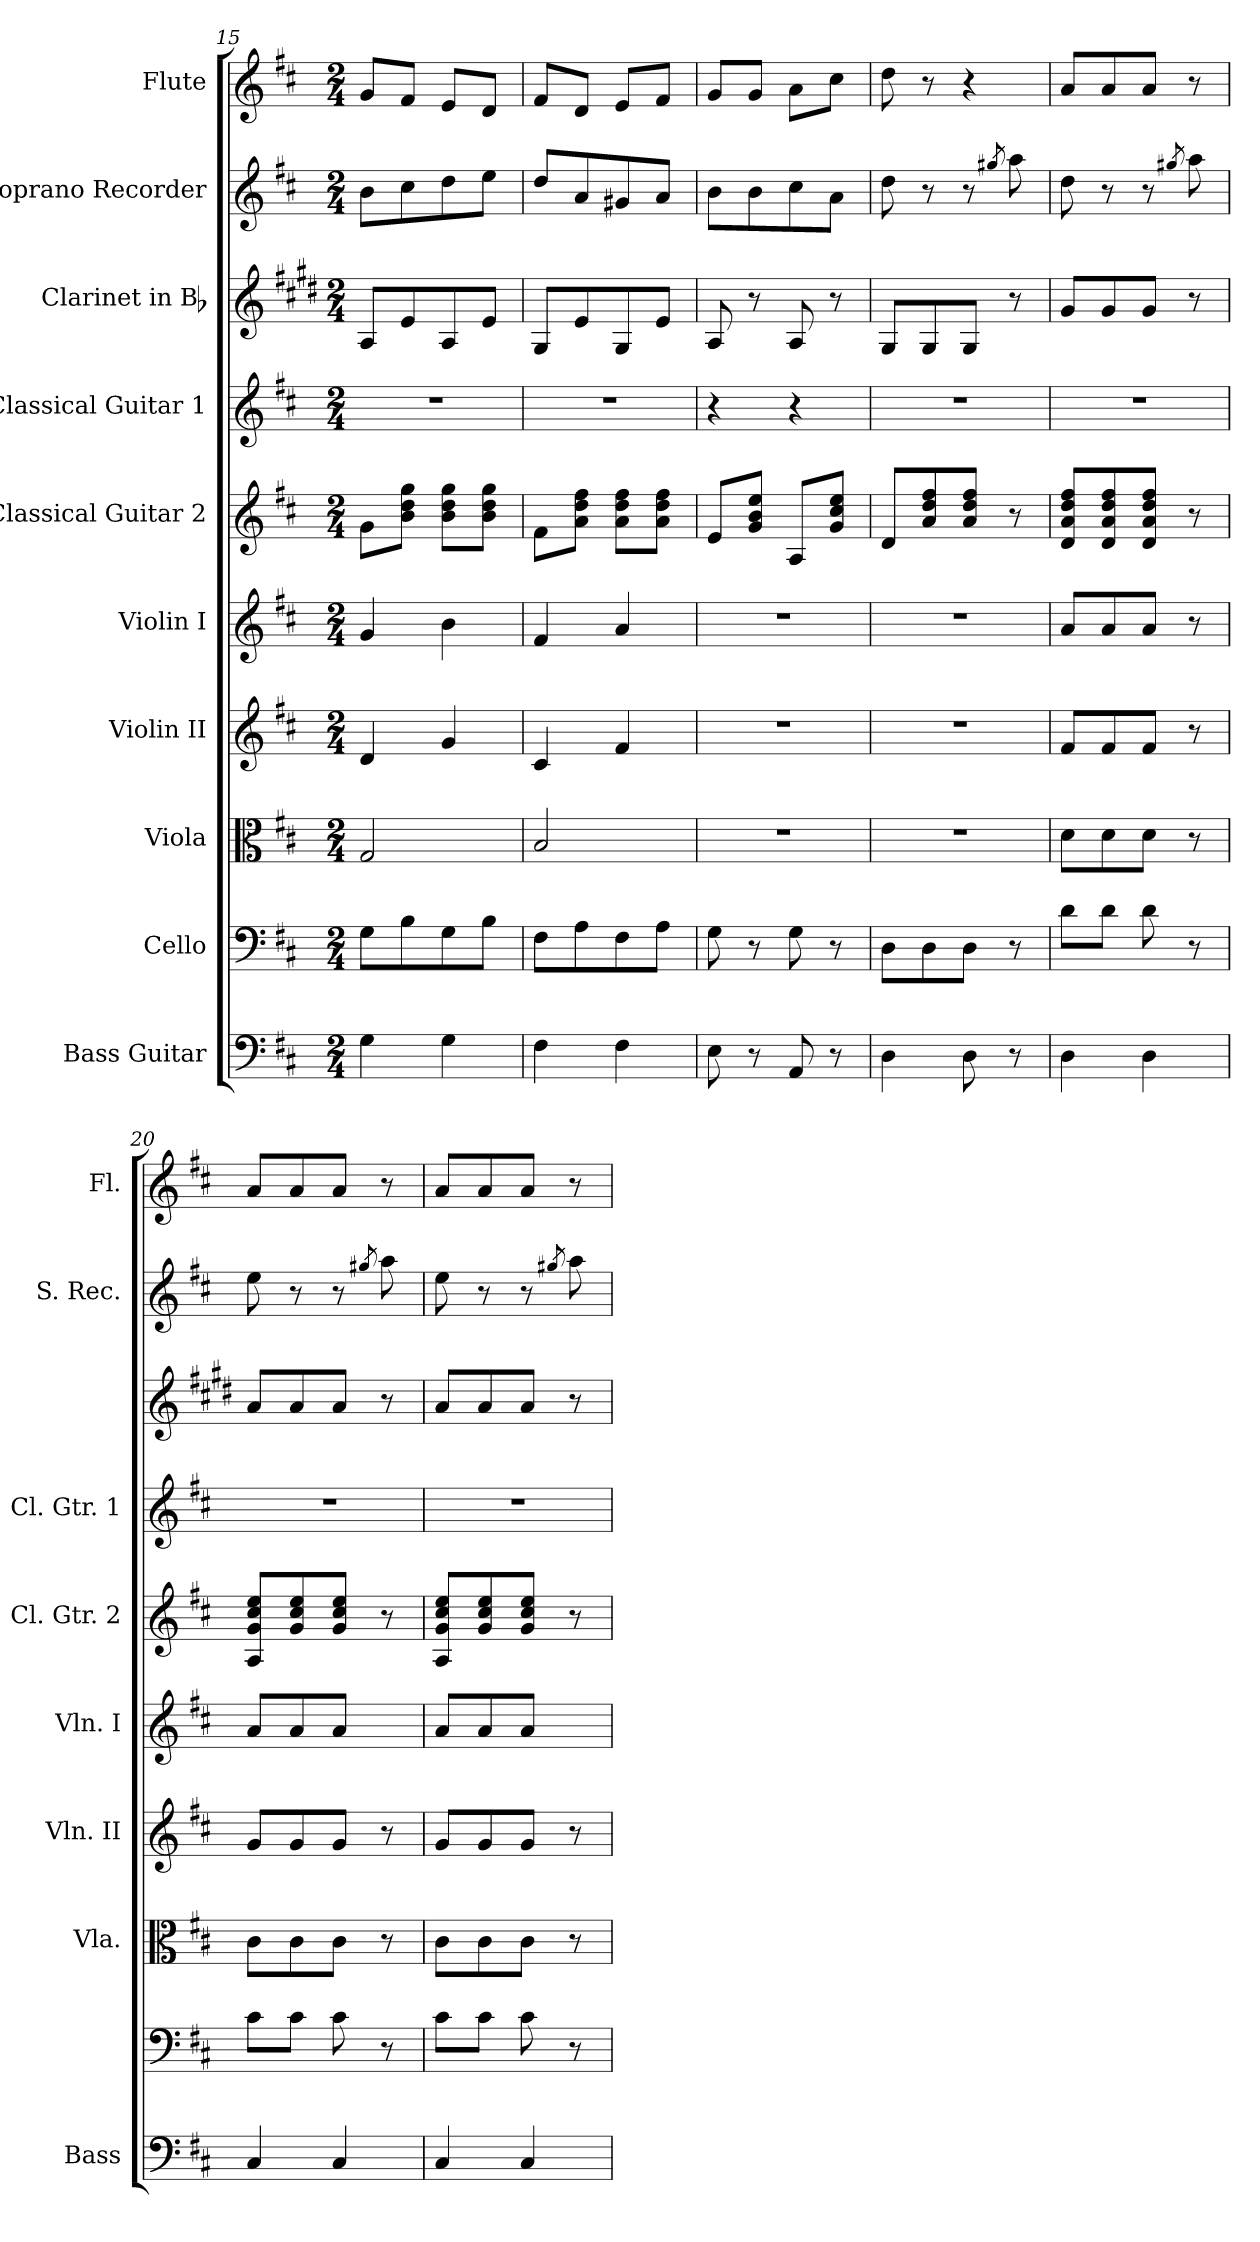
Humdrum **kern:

**kern	**kern	**kern	**kern	**kern	**kern	**kern	**kern	**kern	**kern
*part10	*part9	*part8	*part7	*part6	*part5	*part4	*part3	*part2	*part1
*staff10	*staff9	*staff8	*staff7	*staff6	*staff5	*staff4	*staff3	*staff2	*staff1
*I"Bass Guitar	*I"Cello	*I"Viola	*I"Violin II	*I"Violin I	*I"Classical Guitar 2	*I"Classical Guitar 1	*I"Clarinet in Bb	*I"Soprano Recorder	*I"Flute
*I'Bass	*	*I'Vla.	*I'Vln. II	*I'Vln. I	*I'Cl. Gtr. 2	*I'Cl. Gtr. 1	*	*I'S. Rec.	*I'Fl.
!!LO:PB:g=z
*clefF4	*clefF4	*clefC3	*clefG2	*clefG2	*clefG2	*clefG2	*clefG2	*clefG2	*clefG2
*ITrd7c12	*	*	*	*	*ITrd7c12	*ITrd7c12	*ITrd1c2	*ITrd-7c-12	*
*k[f#c#]	*k[f#c#]	*k[f#c#]	*k[f#c#]	*k[f#c#]	*k[f#c#]	*k[f#c#]	*k[f#c#]	*k[f#c#]	*k[f#c#]
*D:	*D:	*D:	*D:	*D:	*D:	*D:	*D:	*D:	*D:
*M2/4	*M2/4	*M2/4	*M2/4	*M2/4	*M2/4	*M2/4	*M2/4	*M2/4	*M2/4
=15	=15	=15	=15	=15	=15	=15	=15	=15	=15
4GG\	8G\L	2G/	4d/	4g/	8G\L	2r	8G/L	8bb\L	8g/L
.	8B\	.	.	.	8B\ 8d\ 8g\J	.	8d/	8ccc#\	8f#/J
4GG\	8G\	.	4g/	4b\	8B\ 8d\ 8g\L	.	8G/	8ddd\	8e/L
.	8B\J	.	.	.	8B\ 8d\ 8g\J	.	8d/J	8eee\J	8d/J
=16	=16	=16	=16	=16	=16	=16	=16	=16	=16
4FF#\	8F#\L	2B/	4c#/	4f#/	8F#\L	2r	8F#/L	8ddd/L	8f#/L
.	8A\	.	.	.	8A\ 8d\ 8f#\J	.	8d/	8aa/	8d/J
4FF#\	8F#\	.	4f#/	4a/	8A\ 8d\ 8f#\L	.	8F#/	8gg#X/	8e/L
.	8A\J	.	.	.	8A\ 8d\ 8f#\J	.	8d/J	8aa/J	8f#/J
=17	=17	=17	=17	=17	=17	=17	=17	=17	=17
8EE\	8G\	2r	2r	2r	8E/L	4r	8G/	8bb\L	8g/L
8r	8r	.	.	.	8G/ 8B/ 8e/J	.	8r	8bb\	8g/J
8AAA/	8G\	.	.	.	8AA/L	4r	8G/	8ccc#\	8a\L
8r	8r	.	.	.	8G/ 8c#/ 8e/J	.	8r	8aa\J	8cc#\J
=18	=18	=18	=18	=18	=18	=18	=18	=18	=18
4DD\	8D\L	2r	2r	2r	8D/L	2r	8F#/L	8ddd\	8dd\
.	8D\	.	.	.	8A/ 8d/ 8f#/	.	8F#/	8r	8r
8DD\	8D\J	.	.	.	8A/ 8d/ 8f#/J	.	8F#/J	8r	4r
.	.	.	.	.	.	.	.	8qggg#X/	.
8r	8r	.	.	.	8r	.	8r	8aaa\	.
!!LO:PB:g=z
=19	=19	=19	=19	=19	=19	=19	=19	=19	=19
4DD\	8d\L	8d\L	8f#/L	8a/L	8D/ 8A/ 8d/ 8f#/L	2r	8f#/L	8ddd\	8a/L
.	8d\J	8d\	8f#/	8a/	8D/ 8A/ 8d/ 8f#/	.	8f#/	8r	8a/
4DD\	8d\	8d\J	8f#/J	8a/J	8D/ 8A/ 8d/ 8f#/J	.	8f#/J	8r	8a/J
.	.	.	.	.	.	.	.	8qggg#X/	.
.	8r	8r	8r	8r	8r	.	8r	8aaa\	8r
=20	=20	=20	=20	=20	=20	=20	=20	=20	=20
4CC#/	8c#\L	8c#\L	8g/L	8a/L	8AA/ 8G/ 8c#/ 8e/L	2r	8g/L	8eee\	8a/L
.	8c#\J	8c#\	8g/	8a/	8G/ 8c#/ 8e/	.	8g/	8r	8a/
4CC#/	8c#\	8c#\J	8g/J	8a/J	8G/ 8c#/ 8e/J	.	8g/J	8r	8a/J
.	.	.	.	.	.	.	.	8qggg#X/	.
.	8r	8r	8r	8ryy	8r	.	8r	8aaa\	8r
=21	=21	=21	=21	=21	=21	=21	=21	=21	=21
4CC#/	8c#\L	8c#\L	8g/L	8a/L	8AA/ 8G/ 8c#/ 8e/L	2r	8g/L	8eee\	8a/L
.	8c#\J	8c#\	8g/	8a/	8G/ 8c#/ 8e/	.	8g/	8r	8a/
4CC#/	8c#\	8c#\J	8g/J	8a/J	8G/ 8c#/ 8e/J	.	8g/J	8r	8a/J
.	.	.	.	.	.	.	.	8qggg#X/	.
.	8r	8r	8r	8ryy	8r	.	8r	8aaa\	8r
=	=	=	=	=	=	=	=	=	=
*-	*-	*-	*-	*-	*-	*-	*-	*-	*-
